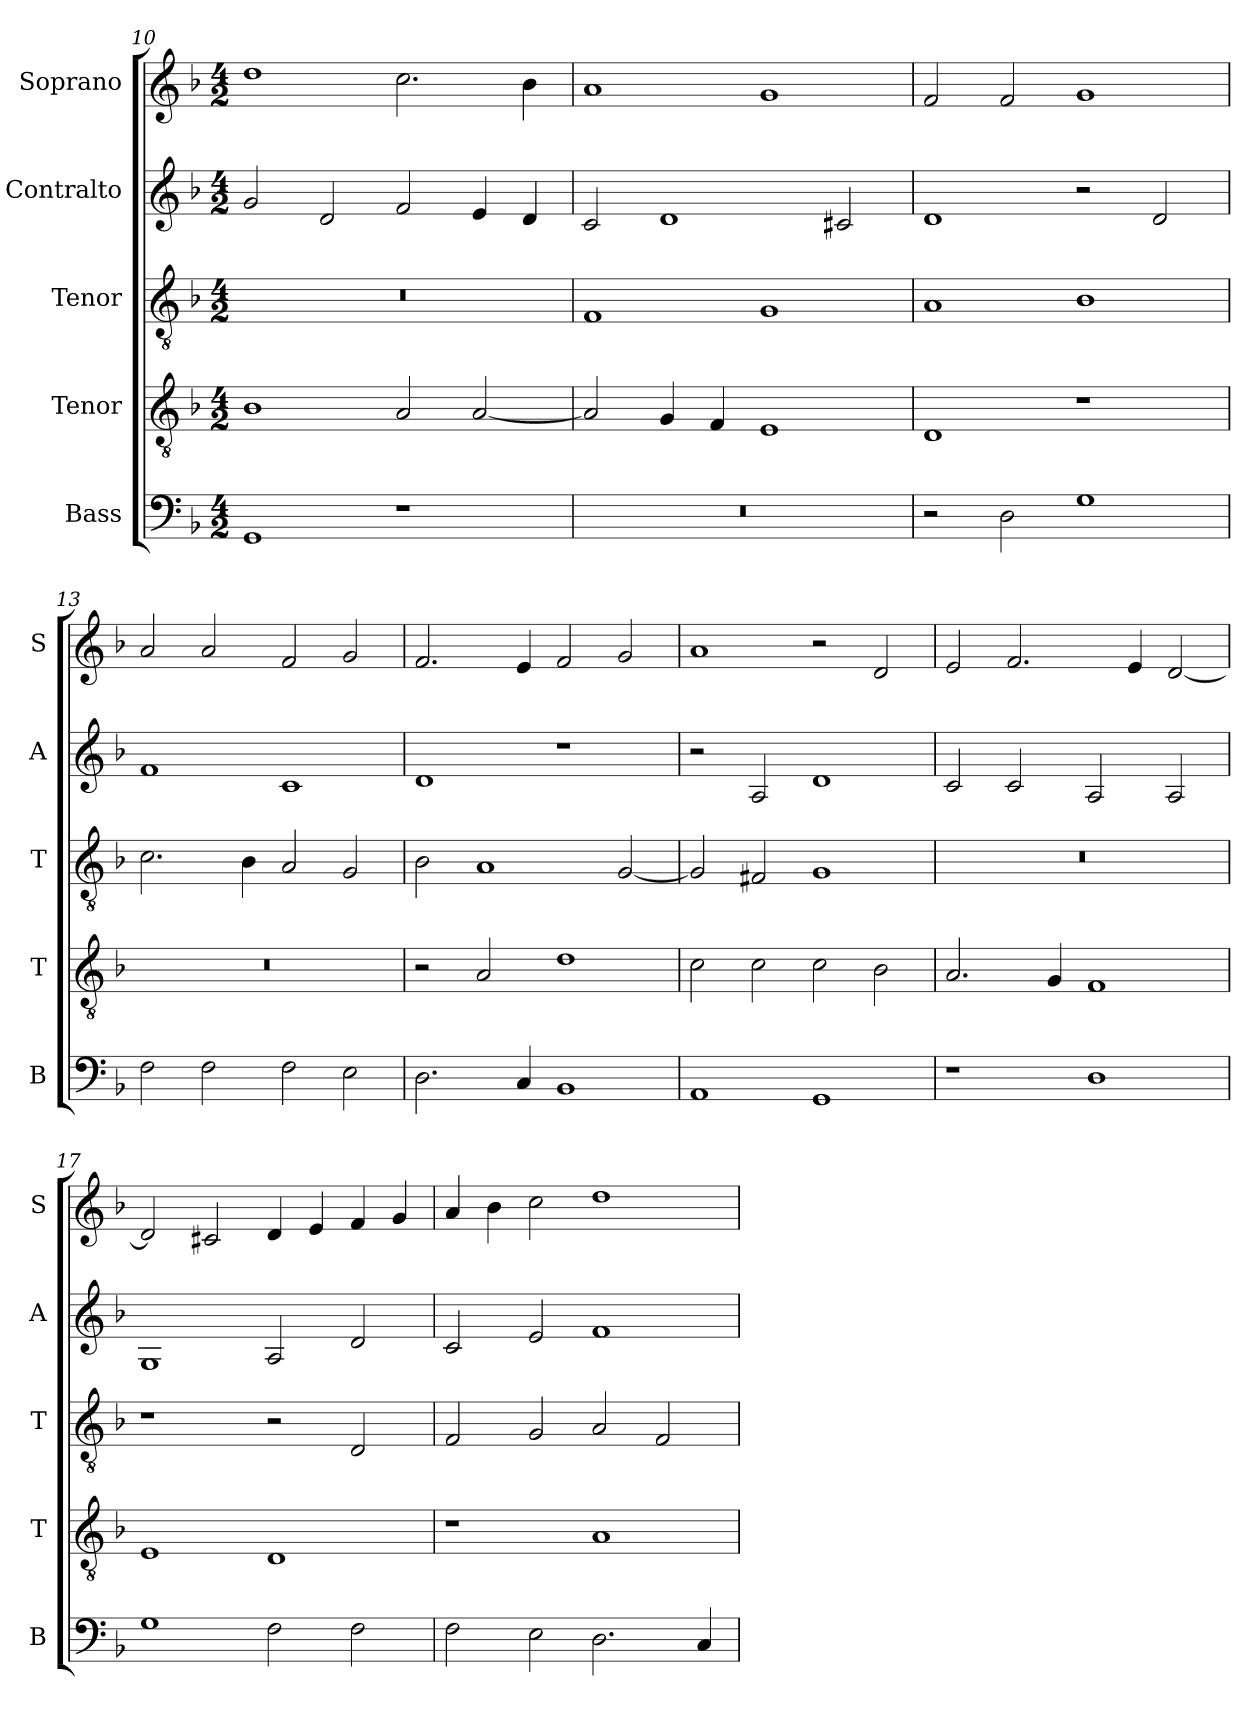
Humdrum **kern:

**kern	**kern	**kern	**kern	**kern
*part5	*part4	*part3	*part2	*part1
*staff5	*staff4	*staff3	*staff2	*staff1
*I"Bass	*I"Tenor	*I"Tenor	*I"Contralto	*I"Soprano
*I'B	*I'T	*I'T	*I'A	*I'S
*clefF4	*clefGv2	*clefGv2	*clefG2	*clefG2
*k[b-]	*k[b-]	*k[b-]	*k[b-]	*k[b-]
*G:dor	*G:dor	*G:dor	*G:dor	*G:dor
*M4/2	*M4/2	*M4/2	*M4/2	*M4/2
=10	=10	=10	=10	=10
1GG	1B-	0r	2g	1dd
.	.	.	2d	.
1r	2A	.	2f	2.cc
.	[2A	.	4e	.
.	.	.	4d	4b-
=11	=11	=11	=11	=11
0r	2A]	1F	2c	1a
.	4G	.	1d	.
.	4F	.	.	.
.	1E	1G	.	1g
.	.	.	2c#X	.
=12	=12	=12	=12	=12
2r	1D	1A	1d	2f
2D	.	.	.	2f
1G	1r	1B-	2r	1g
.	.	.	2d	.
=13	=13	=13	=13	=13
2F	0r	2.c	1f	2a
2F	.	.	.	2a
.	.	4B-	.	.
2F	.	2A	1c	2f
2E	.	2G	.	2g
=14	=14	=14	=14	=14
2.D	2r	2B-	1d	2.f
.	2A	1A	.	.
4C	.	.	.	4e
1BB-	1d	.	1r	2f
.	.	[2G	.	2g
=15	=15	=15	=15	=15
1AA	2c	2G]	2r	1a
.	2c	2F#X	2A	.
1GG	2c	1G	1d	2r
.	2B-	.	.	2d
=16	=16	=16	=16	=16
1r	2.A	0r	2c	2e
.	.	.	2c	2.f
.	4G	.	.	.
1D	1F	.	2A	.
.	.	.	.	4e
.	.	.	2A	[2d
=17	=17	=17	=17	=17
1G	1E	1r	1G	2d]
.	.	.	.	2c#X
2F	1D	2r	2A	4d
.	.	.	.	4e
2F	.	2D	2d	4f
.	.	.	.	4g
=18	=18	=18	=18	=18
2F	1r	2F	2c	4a
.	.	.	.	4b-
2E	.	2G	2e	2cc
2.D	1A	2A	1f	1dd
.	.	2F	.	.
4C	.	.	.	.
=	=	=	=	=
*-	*-	*-	*-	*-
